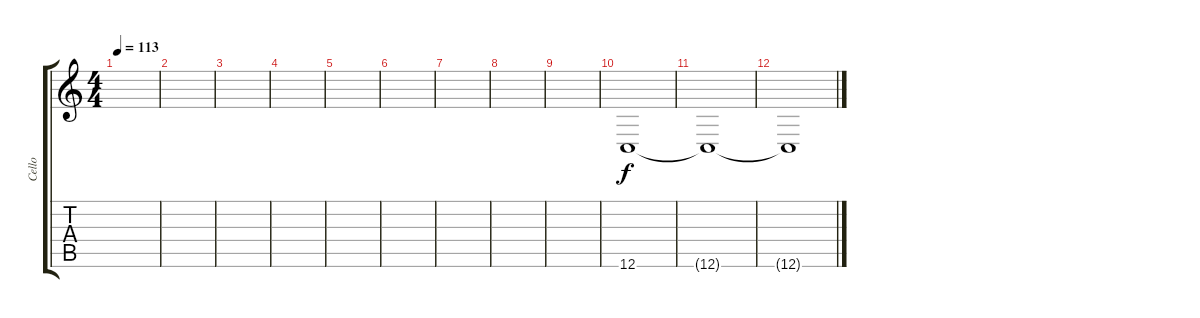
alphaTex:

\track ("Cello" "Cello") {instrument cello}
\staff {score tabs}
\tuning (D4 A3 F3 C3 G2 C2) {hide}
\ts (4 4)
\tempo 113
\clef g2
\ks c
|
|
|
|
|
|
|
|
|
12.6.1{instrument stringensemble1} |
12.6{t}.1 |
12.6{t}.1
